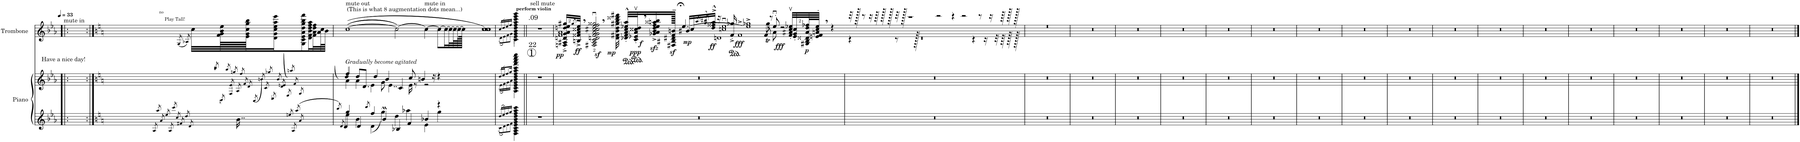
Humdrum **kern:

**kern	**kern	**kern	**dynam
*part2	*part2	*part1	*part1
*staff3	*staff2	*staff1	*staff1
*I"Piano	*	*I"Trombone	*
*I'Pno.	*	*I'Tbn.	*
*clefG2	*clefG2	*clefG2	*
*k[b-e-a-]	*k[b-e-a-]	*k[b-e-a-]	*
=1!|:	=1!|:	=1!|:	=1!|:
!	!	!LO:TX:a:t=mute in	!
!	!LO:TX:a:t=Have a nice day!	!	!
1ryy	1ryy	1ryy	.
=2:|!	=2:|!	=2:|!	=2:|!
*k[]	*k[]	*k[]	*
*M23/64	*M23/64	*M23/64	*
8qA/	.	.	.
8qaa/	.	.	.
8qa/	.	.	.
8qee/	.	.	.
8qA/	.	.	.
8qccc/	.	.	.
8qcc/	.	.	.
8qf#X/	.	.	.
8qdd/	.	(8qG/	.
8qd/	.	8qA-X/)	.
!	!	!LO:TX:a:t=Play Tall!	!
!	!	!LO:TX:a:t=no	!
16..b\	16..ryy	32cc\LLL	.
.	.	128f\ 128g\ 128b\ 128ee\LL	.
.	.	128e\ 128g\ 128cc\ 128gg\ 128bb\JJJ	.
.	.	16d\ 16g\ 16cc\ 16ee\ 16aa\ 16eee\J	.
.	8qb#X/	.	.
.	8qccn/	.	.
.	(8qcc/	.	.
.	8qF/ 8qe/)	.	.
.	8qggn/	.	.
.	8qA/	.	.
.	8qff/	.	.
.	8qf/	.	.
.	8qd/	.	.
.	(8qd/	.	.
.	8qbn/)	.	.
.	8qc/	.	.
.	8qgg-X/	.	.
.	8qe-X/	.	.
.	8qb/	.	.
.	8qd/ 8qen/	.	.
8qeen/	8qf/	.	.
8qA/	(8qaan/	.	.
8qaa/	8qf/)	.	.
8qa/	8qg/	.	.
4d/	(4g/	8G\ 8c\ 8e\ 8a\ 8dd\ 8gg\ 8bb\ 8fff\	.
.	.	16d\ 16f\ 16b\ 16dd\ 16ff\ 16aa\L	.
.	.	32f\ 32a\ 32dd\ 32ff\L	.
.	.	64a\ 64cc\L	.
.	.	64b\JJJJ	.
=3	=3	=3	=3
*M8/4	*M8/4	*M8/4	*
8qee/	.	.	.
8qd/	.	.	.
*^	*^	*^	*
*	*	*	*	*	*^	*
!	!	!	!	!LO:TX:a:t=(This is what 8 augmentation dots mean...)	!	!	!
!	!	!	!	!LO:TX:a:t=mute out	!	!	!
!	!	!LO:TX:a:i:t=Gradually become agitated	!	!	!	!	!
4gg/	4ee\	4ff/)	4a\	((>(>[1cc	32...ryy	32...ryy	.
*	*	*	*	*v	*v	*v	*
4d/	4b\	8dd/L	4a\	.	.
.	.	8.d/J	.	.	.
8qff/	.	.	.	.	.
4ff/	4d\	.	4e\	.	.
.	.	4dd/	.	.	.
4b^^/	4gg^^\	.	8g\	.	.
.	.	4b/	.	.	.
.	.	.	4..e\	.	.
4B-X/	4dd\	.	.	(2cc\]))	.
.	.	4c/	.	.	.
4f/	4aa-X\	.	.	.	.
.	.	8cc/	16e\	.	.
.	.	.	8r	.	.
.	.	4bn/	.	.	.
!	!	!	!	!LO:TX:a:t=mute in	!
4b-X/	4e\	.	2r	[4cc\)	.
.	.	16r	.	.	.
4r	4gg\	4r	.	8cc\L_	.
.	.	.	.	16cc\L_	.
.	.	.	.	32cc\L_	.
.	.	.	.	64cc\L_	.
.	.	.	.	128cc\L_	.
.	.	.	.	256cc\JJJJJk]	.
!	!	!	!	!LO:N:n=1:head=open	!
*	*	*	*	*^	*
!	!	!	!	!LO:N:n=2:head=open	!LO:N:n=1:head=open	!
*	*	*	*	*	*^	*
!	!	!	!	!	!LO:N:n=2:head=open	!LO:N:n=1:head=open	!
!	!	!	!	!	!	!LO:N:n=2:head=open	!
.	.	.	.	256cc 256cc)	256cc 256cc	256cc 256cc	.
*	*	*	*	*v	*v	*v	*
=4	=4	=4	=4	=4	=4
*M1/4	*	*M1/4	*	*M1/4	*
*	*	*	*	*^	*
16qdd/LL	8qc\L	16qdd/LL	(16qe\LL	16qcc/LL	(8qd\L	.
16qee/	8qd\	16qee/J	16qf\)	16qdd/	8qe\)	.
16qff/	8qe\	8qff/	16qg\	16qee/	8qf\	.
16qgg/JJ	8qf\J	16qgg/Jk	16qa\JJ	16qff/JJ	8qg\J	.
4F\ 4A\ 4e\ 4g\ 4b\ 4dd\ 4ff\ 4aa\ 4ccc\	4c\	4A\ 4c\ 4e\ 4g\ 4dd\ 4ff\ 4aa\ 4ccc\ 4fff\ 4aaa\ 4cccc\ 4eeee\	4b\	4c\ 4g\ 4b\ 4dd\ 4ff\ 4aa\ 4ccc\ 4eee\ 4ggg\	4e\	.
*v	*v	*	*	*v	*v	*
*	*v	*v	*	*
=5||	=5||	=5||	=5||
*M4/4	*M4/4	*M4/4	*
*^	*^	*^	*
!	!	!	!	!LO:TX:a:t=.09	!	!
!	!	!	!	!LO:TX:a:B:t=perform violin	!	!
!	!	!	!	!LO:TX:a:t=sell mute	!	!
!	!	!LO:TX:a:t=22	!	!	!	!
*v	*v	*	*	*v	*v	*
*	*v	*v	*	*
1r	1r	1r	.
=6	=6	=6	=6
*M11/4	*M11/4	*M11/4	*
*	*	*^	*
*	*	*	*^	*
*	*	*	*	*^	*
!	!	!	!	!	!	!LO:DY:b
4%11r	4%11r	16Fn/'<^< 16A#X/'<^< 16dn/'<^< 16g/'<^< 16a/'<^< 16ddn/'<^< 16ee/'<^< 16gg#X/'<^<LL	1f 1a	256ryy	256ryy	pp
*	*	*v	*v	*v	*v	*
.	.	8qgg#/	.
*	*	*^	*
!	!	!	!	!LO:DY:b
.	.	32Bn/^<, 32f##X/^<, 32a/^<, 32cc##X/^<, 32ee/^<,JJk	.	ff
!	!	!	!	!LO:DY:b
.	.	2F#X/u,< 2A#/u,< 2c/u,< 2dn/u,< 2f##/u,< 2g/u,< 2a/u,< 2cc#X/u,< 2cc#/u,< 2ee/u,< 2ff/u,< 2gg##X/u,<	.	mp
!	!	!	!	!LO:DY:b
.	.	32d\ 32f#X\ 32b\ 32dd\ 32gg#X\ 32bb\ 32ddd##X\ 32fff#X\	.	sf
*	*	*ped	*	*
.	.	32d-X/'<^^ 32f#/'<^^ 32a/'<^^ 32cc#/'<^^ 32ee-X/'<^^ 32aa/'<^^LLL	.	.
*	*	*ped	*	*
!	!	!	!	!LO:DY:b
!	!	!	!	!LO:DY:n=1:b
.	.	32c/v'<, 32e-X/v'<, 32a/v'<, 32cc##X/v'<, 32dd/v'<,J	.	f ppp
!	!	!	!	!LO:DY:n=2:b
.	.	16g-X/^< 16a/^< 16b/^< 16dd/^< 16ee-/^< 16ffn/^< 16aa##X/^< 16bb/^<	.	sfz
!	!	!	!	!LO:DY:n=3:b
.	.	256F#X/~ 256B#X/~ 256d#X/~ 256f#/~ 256bn/~JJkkkk	.	sf
*	*	*Xped	*	*
*	*	*	*^	*
!	!	!	!	!	!LO:DY:n=4:b
.	.	16b#X/LL	.	[4.ee-;</	mp
*	*	*Xped	*	*	*
.	.	16cc##/	.	.	.
.	.	8qaa##/	.	.	.
.	.	8qgg#/^^ 8qbb#X/^^	.	.	.
!	!	!	!	!	!LO:DY:n=5:b
.	.	16dd/^>^^ 16ff##X/^>^^ 16aa##/^>^^JJ	.	.	ff
*	*	*	*	*^	*
.	.	16r	.	.	1dn	.
.	.	.	1ccnu 1ee-u	.	.	.
*	*	*ped	*	*	*	*
.	.	16f#/'<^< 16gg-X/'<^<	.	.	.	.
*	*	*Xped	*	*	*	*
!	!	!	!	!	!	!LO:DY:n=6:b
.	.	1f#^	.	.	.	fff
.	.	.	.	1ee-]^ 1gg-X^	.	.
.	.	.	.	.	32...ryy	.
.	.	.	8gg-T'\	.	8f#'/	.
.	.	8r	.	.	.	.
.	.	.	8ee-u'/	.	8a\	.
.	.	.	.	2r	.	.
!	!	!	!	!	!	!LO:DY:n=7:b
.	.	32f#/v'< 32a#X/v'< 32cc/v'< 32ee-X/v'<LLL	.	.	.	fff
.	.	32e-/'< 32g-/'< 32cc/'<	.	.	.	.
.	.	.	2ryy	.	2ryy	.
!	!	!	!	!	!	!LO:DY:n=8:b
.	.	64G#X/ 64B#/ 64d##X/ 64a#/ 64dd/ 64ff-X/L	.	.	.	p
.	.	64en/', 64f#/', 64an/', 64cc/', 64ee-/',JJJJ	.	.	.	.
.	.	4r	.	.	.	.
.	.	8.ryy	.	.	.	.
.	.	.	.	16ryy	.	.
.	.	.	.	32...ryy	.	.
.	.	64.ryy	.	.	.	.
.	.	256ryy	.	.	.	.
*	*	*	*v	*v	*v	*
=7-	=7-	=7-	=7-	=7-
4%11r	4%11r	32r	4r	.
.	.	256r	.	.
.	.	8r	.	.
.	.	16r	.	.
.	.	64r	.	.
.	.	128r	.	.
.	.	256r	.	.
.	.	32r	8r	.
.	.	256r	.	.
.	.	1r	.	.
.	.	.	256r	.
.	.	.	0r	.
.	.	2r	.	.
.	.	4r	.	.
.	.	2r	.	.
.	.	.	4r	.
.	.	8r	.	.
.	.	.	16r	.
.	.	16r	.	.
.	.	.	32r	.
.	.	64r	64r	.
.	.	128r	128r	.
.	.	256r	256r	.
=8	=8	=8	=8	=8
4%11r	4%11r	4%11r	4%11r	.
*	*	*v	*v	*
=9	=9	=9	=9
4%11r	4%11r	4%11r	.
=10	=10	=10	=10
4%11r	4%11r	4%11r	.
=11	=11	=11	=11
4%11r	4%11r	4%11r	.
=12	=12	=12	=12
4%11r	4%11r	4%11r	.
=13	=13	=13	=13
4%11r	4%11r	4%11r	.
=14	=14	=14	=14
4%11r	4%11r	4%11r	.
=15	=15	=15	=15
4%11r	4%11r	4%11r	.
=16	=16	=16	=16
4%11r	4%11r	4%11r	.
=17	=17	=17	=17
4%11r	4%11r	4%11r	.
=18	=18	=18	=18
4%11r	4%11r	4%11r	.
=19	=19	=19	=19
4%11r	4%11r	4%11r	.
=20	=20	=20	=20
4%11r	4%11r	4%11r	.
=21	=21	=21	=21
4%11r	4%11r	4%11r	.
=22	=22	=22	=22
4%11r	4%11r	4%11r	.
=23	=23	=23	=23
4%11r	4%11r	4%11r	.
=24	=24	=24	=24
4%11r	4%11r	4%11r	.
==	==	==	==
*-	*-	*-	*-
